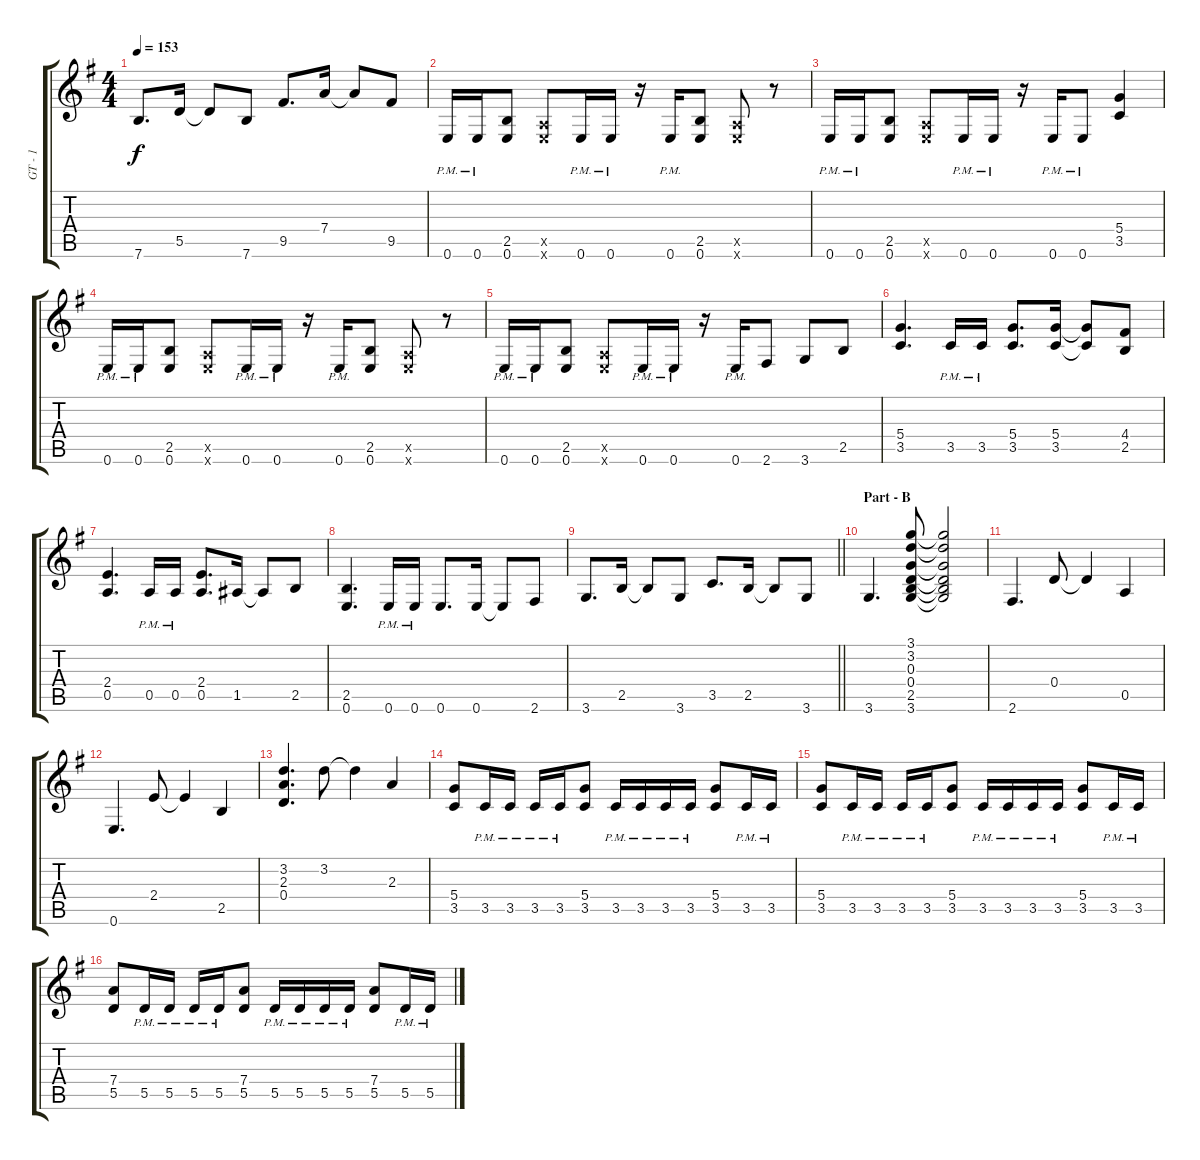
\track ("GT - 1" "GT - 1") {instrument distortionguitar}
\staff {score tabs}
\tuning (E4 B3 G3 D3 A2 E2) {hide}
\ts (4 4)
\tempo 153
\clef g2
\ks g
7.6.8{d dy f} 5.5.16 5.5{t}.8 7.6.8 9.5.8{d} 7.4.16 7.4{t}.8 9.5.8 |
0.6{pm}.16 0.6{pm}.16 (2.5 0.6).8 (0.5{x} 0.6{x}).8 0.6{pm}.16 0.6{pm}.16 r.16 0.6{pm}.16 (2.5 0.6).8 (0.5{x} 0.6{x}).8 r.8 |
0.6{pm}.16 0.6{pm}.16 (2.5 0.6).8 (0.5{x} 0.6{x}).8 0.6{pm}.16 0.6{pm}.16 r.16 0.6{pm}.16 0.6{pm}.8 (5.4 3.5).4 |
0.6{pm}.16 0.6{pm}.16 (2.5 0.6).8 (0.5{x} 0.6{x}).8 0.6{pm}.16 0.6{pm}.16 r.16 0.6{pm}.16 (2.5 0.6).8 (0.5{x} 0.6{x}).8 r.8 |
0.6{pm}.16 0.6{pm}.16 (2.5 0.6).8 (0.5{x} 0.6{x}).8 0.6{pm}.16 0.6{pm}.16 r.16 0.6{pm}.16 2.6.8 3.6.8 2.5.8 |
(5.4 3.5).4{d} 3.5{pm}.16 3.5{pm}.16 (5.4 3.5).8{d} (5.4 3.5).16 (5.4{t} 3.5{t}).8 (4.4 2.5).8 |
(2.4 0.5).4{d} 0.5{pm}.16 0.5{pm}.16 (2.4 0.5).8{d} 1.5.16 1.5{t}.8 2.5.8 |
(2.5 0.6).4{d} 0.6{pm}.16 0.6{pm}.16 0.6.8{d} 0.6.16 0.6{t}.8 2.6.8 |
\barLineRight lightlight
3.6.8{d} 2.5.16 2.5{t}.8 3.6.8 3.5.8{d} 2.5.16 2.5{t}.8 3.6.8 |
\section ("" "Part - B")
3.6.4{d} (3.1 3.2 0.3 0.4 2.5 3.6).8 (3.1{t} 3.2{t} 0.3{t} 0.4{t} 2.5{t} 3.6{t}).2 |
2.6.4{d} 0.4.8 0.4{t}.4 0.5.4 |
0.6.4{d} 2.4.8 2.4{t}.4 2.5.4 |
(3.2 2.3 0.4).4{d} 3.2.8 3.2{t}.4 2.3.4 |
(5.4 3.5).8 3.5{pm}.16 3.5{pm}.16 3.5{pm}.16 3.5{pm}.16 (5.4 3.5).8 3.5{pm}.16 3.5{pm}.16 3.5{pm}.16 3.5{pm}.16 (5.4 3.5).8 3.5{pm}.16 3.5{pm}.16 |
(5.4 3.5).8 3.5{pm}.16 3.5{pm}.16 3.5{pm}.16 3.5{pm}.16 (5.4 3.5).8 3.5{pm}.16 3.5{pm}.16 3.5{pm}.16 3.5{pm}.16 (5.4 3.5).8 3.5{pm}.16 3.5{pm}.16 |
(7.4 5.5).8 5.5{pm}.16 5.5{pm}.16 5.5{pm}.16 5.5{pm}.16 (7.4 5.5).8 5.5{pm}.16 5.5{pm}.16 5.5{pm}.16 5.5{pm}.16 (7.4 5.5).8 5.5{pm}.16 5.5{pm}.16
